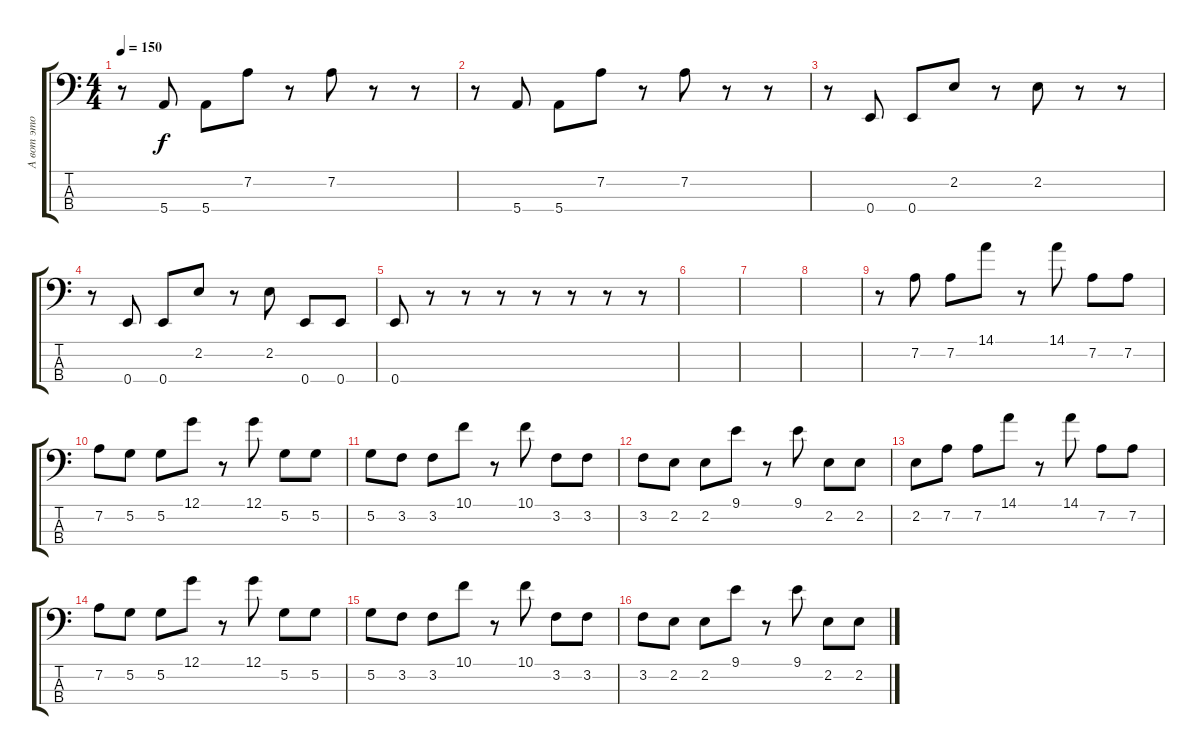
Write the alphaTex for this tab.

\track ("А вот это бас" "А вот это ") {instrument electricbassfinger}
\staff {score tabs}
\tuning (G2 D2 A1 E1) {hide}
\ts (4 4)
\tempo 150
\clef f4
\ks c
r.8{dy f} 5.4.8 5.4.8 7.2.8 r.8 7.2.8 r.8 r.8 |
r.8 5.4.8 5.4.8 7.2.8 r.8 7.2.8 r.8 r.8 |
r.8 0.4.8 0.4.8 2.2.8 r.8 2.2.8 r.8 r.8 |
r.8 0.4.8 0.4.8 2.2.8 r.8 2.2.8 0.4.8 0.4.8 |
0.4.8 r.8 r.8 r.8 r.8 r.8 r.8 r.8 |
|
|
|
r.8 7.2.8 7.2.8 14.1.8 r.8 14.1.8 7.2.8 7.2.8 |
7.2.8 5.2.8 5.2.8 12.1.8 r.8 12.1.8 5.2.8 5.2.8 |
5.2.8 3.2.8 3.2.8 10.1.8 r.8 10.1.8 3.2.8 3.2.8 |
3.2.8 2.2.8 2.2.8 9.1.8 r.8 9.1.8 2.2.8 2.2.8 |
2.2.8 7.2.8 7.2.8 14.1.8 r.8 14.1.8 7.2.8 7.2.8 |
7.2.8 5.2.8 5.2.8 12.1.8 r.8 12.1.8 5.2.8 5.2.8 |
5.2.8 3.2.8 3.2.8 10.1.8 r.8 10.1.8 3.2.8 3.2.8 |
3.2.8 2.2.8 2.2.8 9.1.8 r.8 9.1.8 2.2.8 2.2.8
